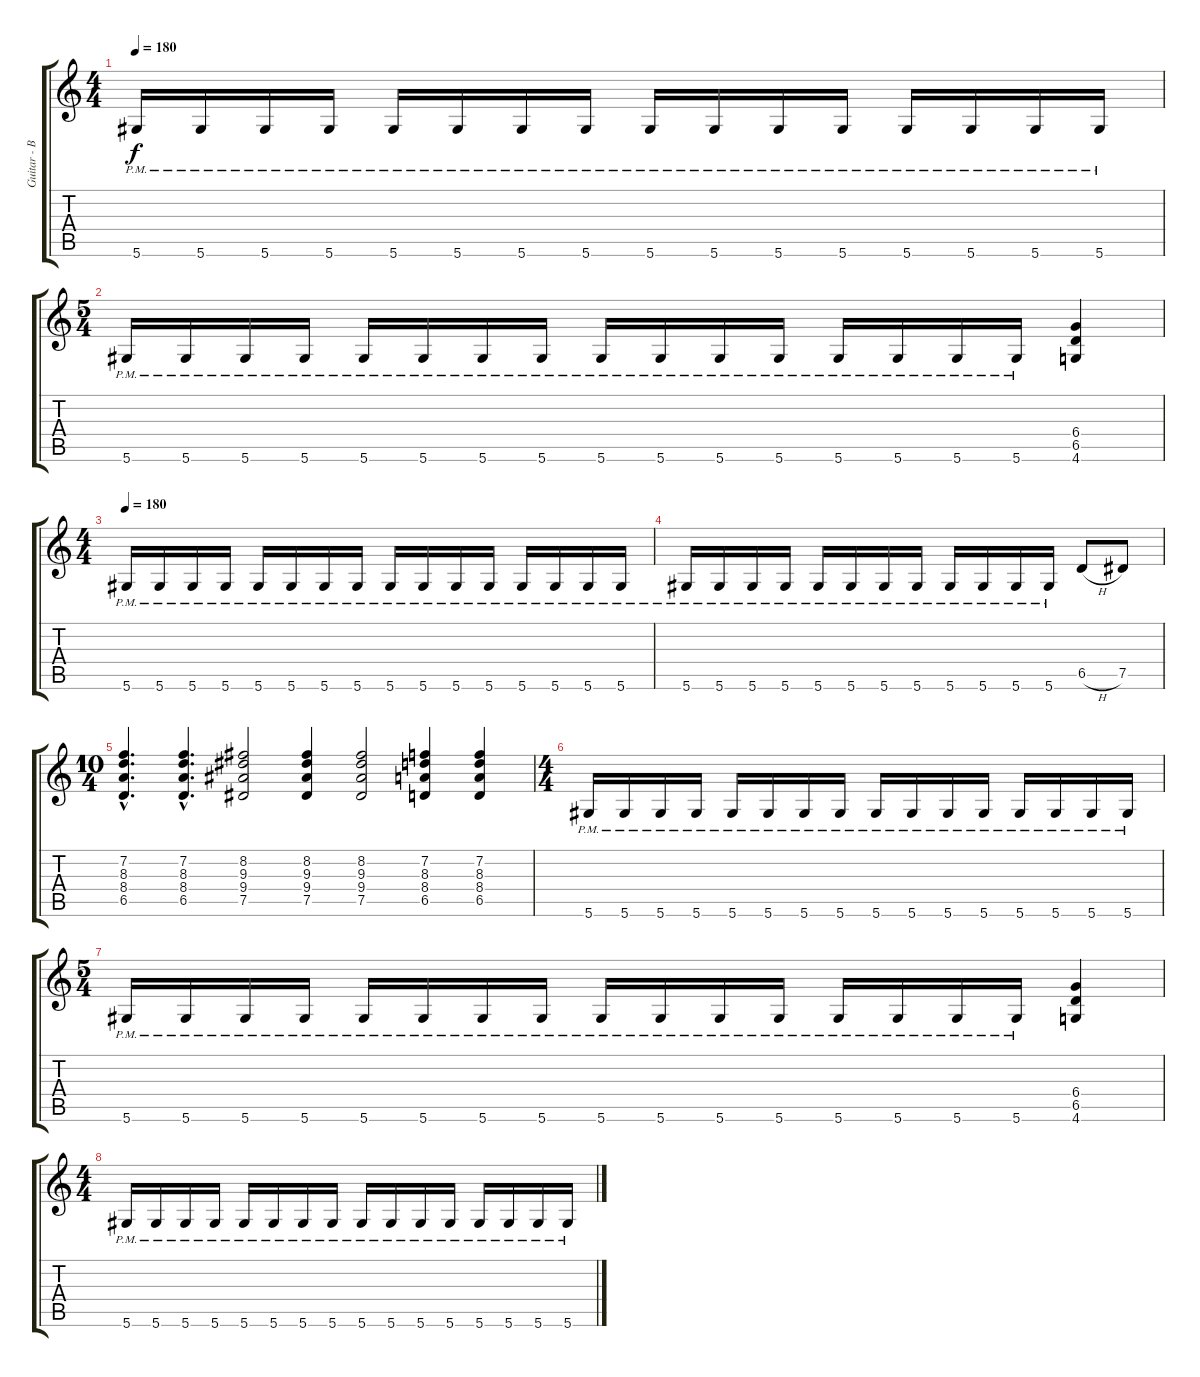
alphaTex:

\track ("Guitar - Blasphemer" "Guitar - B") {instrument overdrivenguitar}
\staff {score tabs}
\tuning (Eb4 Bb3 Gb3 Db3 Ab2 Eb2) {hide}
\ts (4 4)
\tempo 180
\clef g2
\ks c
5.6{pm}.16{dy f} 5.6{pm}.16 5.6{pm}.16 5.6{pm}.16 5.6{pm}.16 5.6{pm}.16 5.6{pm}.16 5.6{pm}.16 5.6{pm}.16 5.6{pm}.16 5.6{pm}.16 5.6{pm}.16 5.6{pm}.16 5.6{pm}.16 5.6{pm}.16 5.6{pm}.16 |
\ts (5 4)
5.6{pm}.16 5.6{pm}.16 5.6{pm}.16 5.6{pm}.16 5.6{pm}.16 5.6{pm}.16 5.6{pm}.16 5.6{pm}.16 5.6{pm}.16 5.6{pm}.16 5.6{pm}.16 5.6{pm}.16 5.6{pm}.16 5.6{pm}.16 5.6{pm}.16 5.6{pm}.16 (6.4 6.5 4.6).4 |
\ts (4 4)
\tempo 180
5.6{pm}.16 5.6{pm}.16 5.6{pm}.16 5.6{pm}.16 5.6{pm}.16 5.6{pm}.16 5.6{pm}.16 5.6{pm}.16 5.6{pm}.16 5.6{pm}.16 5.6{pm}.16 5.6{pm}.16 5.6{pm}.16 5.6{pm}.16 5.6{pm}.16 5.6{pm}.16 |
5.6{pm}.16 5.6{pm}.16 5.6{pm}.16 5.6{pm}.16 5.6{pm}.16 5.6{pm}.16 5.6{pm}.16 5.6{pm}.16 5.6{pm}.16 5.6{pm}.16 5.6{pm}.16 5.6{pm}.16 6.5{h}.8 7.5.8 |
\ts (10 4)
(7.2{hac} 8.3{hac} 8.4{hac} 6.5{hac}).4{d} (7.2{hac} 8.3{hac} 8.4{hac} 6.5{hac}).4{d} (8.2 9.3 9.4 7.5).2 (8.2 9.3 9.4 7.5).4 (8.2 9.3 9.4 7.5).2 (7.2 8.3 8.4 6.5).4 (7.2 8.3 8.4 6.5).4 |
\ts (4 4)
5.6{pm}.16 5.6{pm}.16 5.6{pm}.16 5.6{pm}.16 5.6{pm}.16 5.6{pm}.16 5.6{pm}.16 5.6{pm}.16 5.6{pm}.16 5.6{pm}.16 5.6{pm}.16 5.6{pm}.16 5.6{pm}.16 5.6{pm}.16 5.6{pm}.16 5.6{pm}.16 |
\ts (5 4)
5.6{pm}.16 5.6{pm}.16 5.6{pm}.16 5.6{pm}.16 5.6{pm}.16 5.6{pm}.16 5.6{pm}.16 5.6{pm}.16 5.6{pm}.16 5.6{pm}.16 5.6{pm}.16 5.6{pm}.16 5.6{pm}.16 5.6{pm}.16 5.6{pm}.16 5.6{pm}.16 (6.4 6.5 4.6).4 |
\ts (4 4)
5.6{pm}.16 5.6{pm}.16 5.6{pm}.16 5.6{pm}.16 5.6{pm}.16 5.6{pm}.16 5.6{pm}.16 5.6{pm}.16 5.6{pm}.16 5.6{pm}.16 5.6{pm}.16 5.6{pm}.16 5.6{pm}.16 5.6{pm}.16 5.6{pm}.16 5.6{pm}.16
